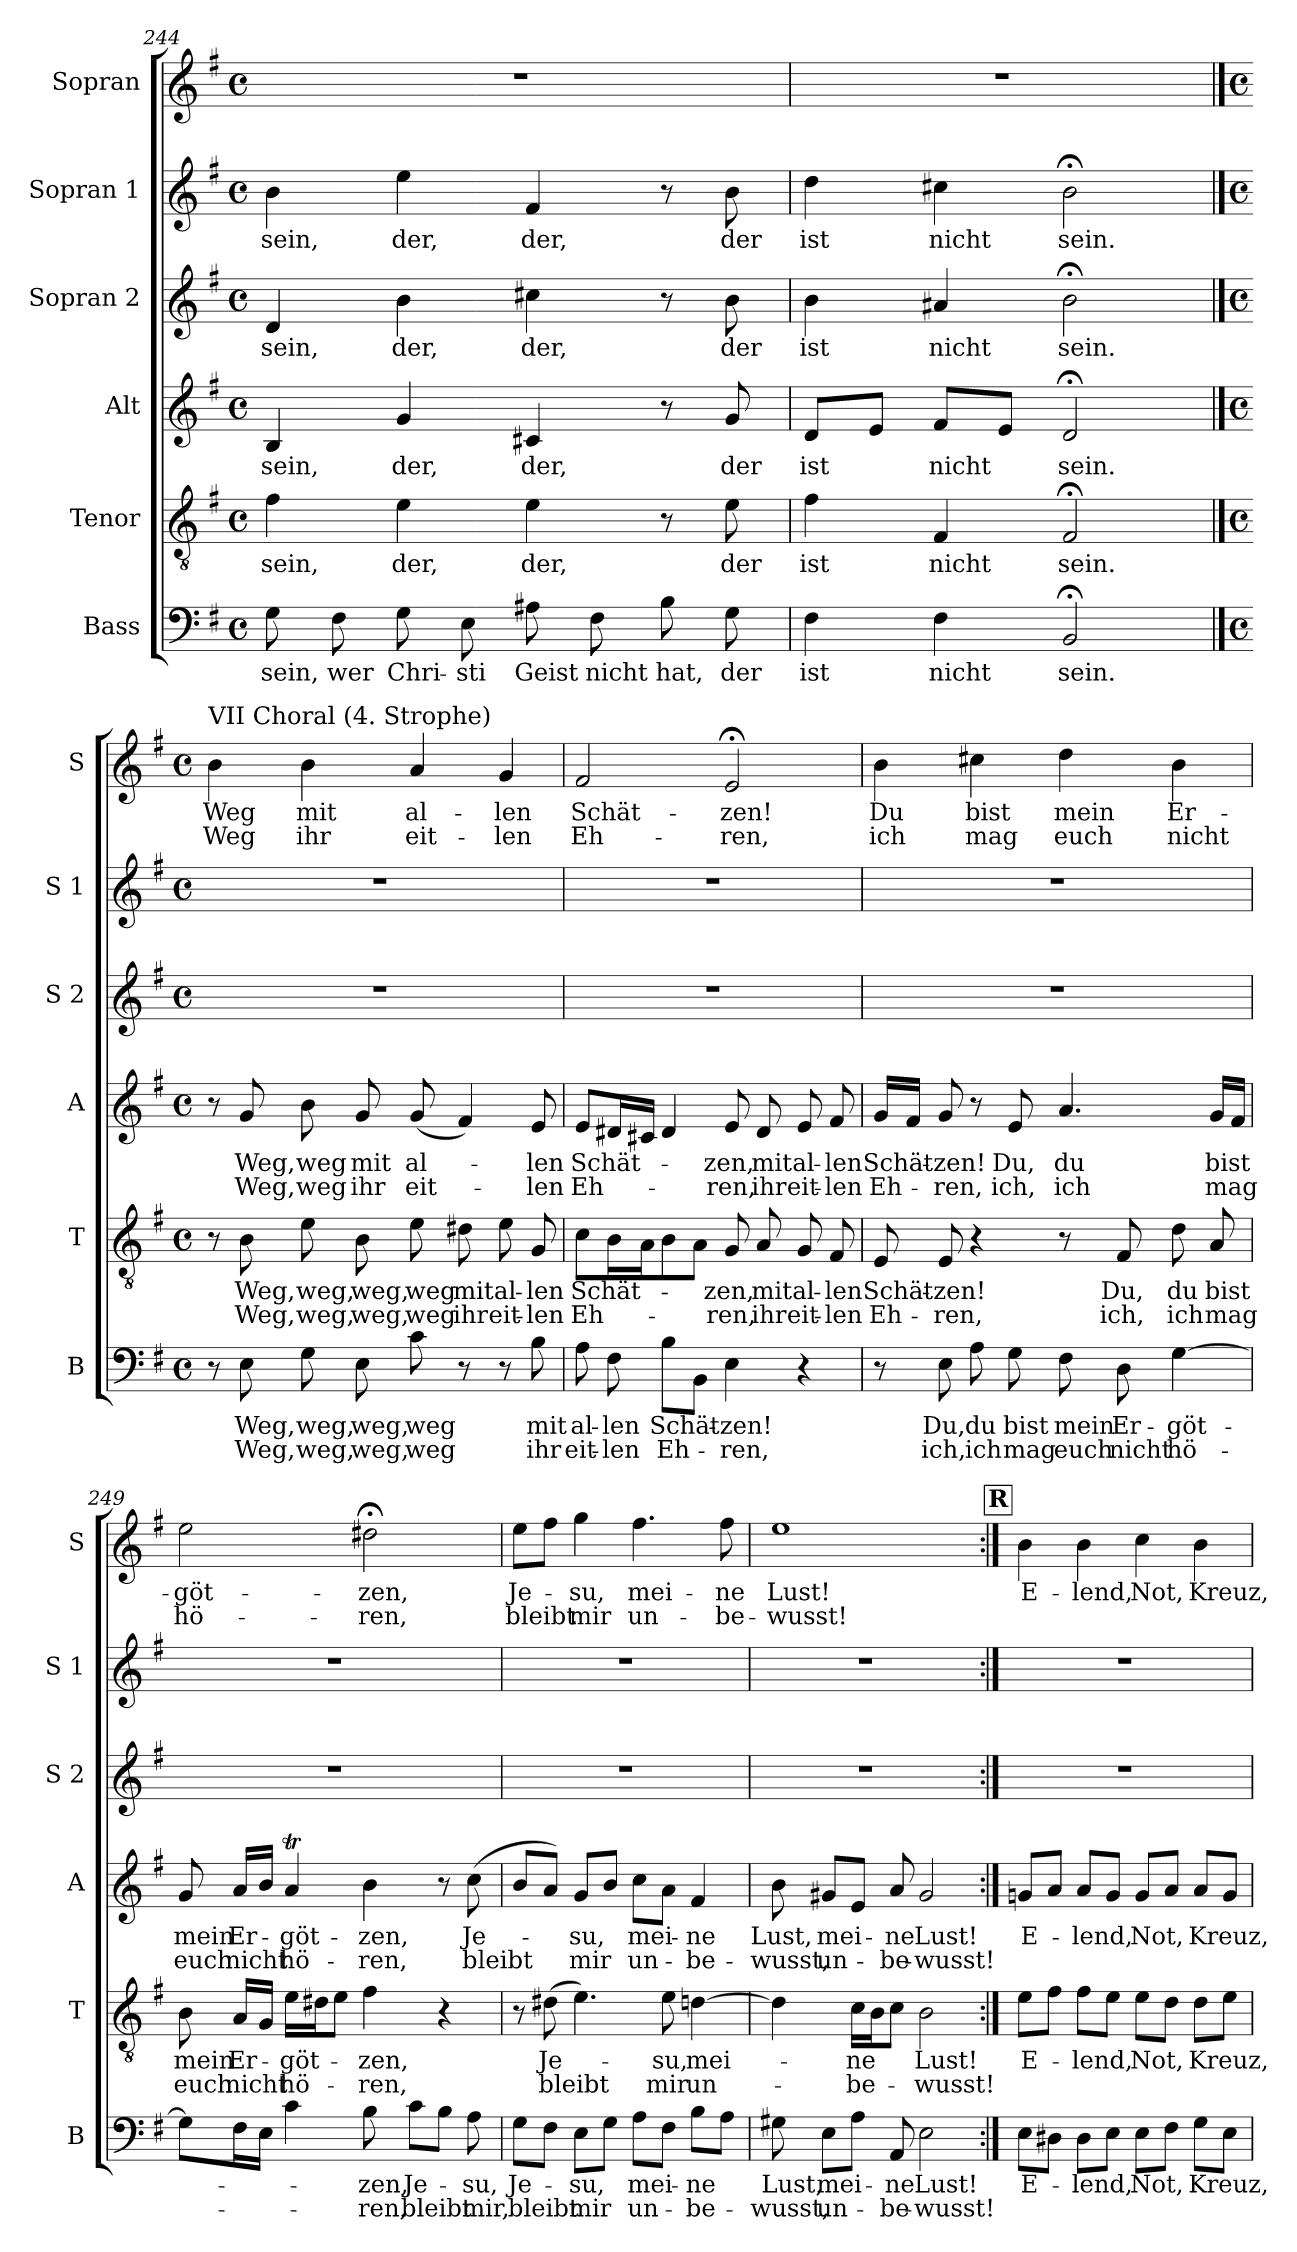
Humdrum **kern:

**kern	**text	**text	**kern	**text	**text	**kern	**text	**text	**kern	**text	**kern	**text	**kern	**text	**text
*part6	*part6	*part6	*part5	*part5	*part5	*part4	*part4	*part4	*part3	*part3	*part2	*part2	*part1	*part1	*part1
*staff6	*staff6	*staff6	*staff5	*staff5	*staff5	*staff4	*staff4	*staff4	*staff3	*staff3	*staff2	*staff2	*staff1	*staff1	*staff1
*I"Bass	*	*	*I"Tenor	*	*	*I"Alt	*	*	*I"Sopran 2	*	*I"Sopran 1	*	*I"Sopran	*	*
*I'B	*	*	*I'T	*	*	*I'A	*	*	*I'S 2	*	*I'S 1	*	*I'S	*	*
*clefF4	*	*	*clefGv2	*	*	*clefG2	*	*	*clefG2	*	*clefG2	*	*clefG2	*	*
*k[f#]	*	*	*k[f#]	*	*	*k[f#]	*	*	*k[f#]	*	*k[f#]	*	*k[f#]	*	*
*e:	*	*	*e:	*	*	*e:	*	*	*e:	*	*e:	*	*e:	*	*
*M4/4	*	*	*M4/4	*	*	*M4/4	*	*	*M4/4	*	*M4/4	*	*M4/4	*	*
*met(c)	*	*	*met(c)	*	*	*met(c)	*	*	*met(c)	*	*met(c)	*	*met(c)	*	*
=244	=244	=244	=244	=244	=244	=244	=244	=244	=244	=244	=244	=244	=244	=244	=244
8G\	sein,	.	4f#\	sein,	.	4B/	sein,	.	4d/	sein,	4b\	sein,	1r	.	.
8F#\	wer	.	.	.	.	.	.	.	.	.	.	.	.	.	.
8G\	Chri-	.	4e\	der,	.	4g/	der,	.	4b\	der,	4ee\	der,	.	.	.
8E\	-sti	.	.	.	.	.	.	.	.	.	.	.	.	.	.
8A#X\	Geist	.	4e\	der,	.	4c#X/	der,	.	4cc#X\	der,	4f#/	der,	.	.	.
8F#\	nicht	.	.	.	.	.	.	.	.	.	.	.	.	.	.
8B\	hat,	.	8r	.	.	8r	.	.	8r	.	8r	.	.	.	.
8G\	der	.	8e\	der	.	8g/	der	.	8b\	der	8b\	der	.	.	.
=245	=245	=245	=245	=245	=245	=245	=245	=245	=245	=245	=245	=245	=245	=245	=245
4F#\	ist	.	4f#\	ist	.	8d/L	ist	.	4b\	ist	4dd\	ist	1r	.	.
.	.	.	.	.	.	8e/J	.	.	.	.	.	.	.	.	.
4F#\	nicht	.	4F#/	nicht	.	8f#/L	nicht	.	4a#X/	nicht	4cc#X\	nicht	.	.	.
.	.	.	.	.	.	8e/J	.	.	.	.	.	.	.	.	.
2BB;</	sein.	.	2F#;</	sein.	.	2d;</	sein.	.	2b;<\	sein.	2b;<\	sein.	.	.	.
!!LO:LB:g=z
==246	==246	==246	==246	==246	==246	==246	==246	==246	==246	==246	==246	==246	==246	==246	==246
*M4/4	*	*	*M4/4	*	*	*M4/4	*	*	*M4/4	*	*M4/4	*	*M4/4	*	*
*met(c)	*	*	*met(c)	*	*	*met(c)	*	*	*met(c)	*	*met(c)	*	*met(c)	*	*
!	!	!	!	!	!	!	!	!	!	!	!	!	!LO:TX:a:t=VII Choral (4. Strophe)	!	!
8r	.	.	8r	.	.	8r	.	.	1r	.	1r	.	4b\	Weg	Weg
8E\	Weg,	Weg,	8B\	Weg,	Weg,	8g/	Weg,	Weg,	.	.	.	.	.	.	.
8G\	weg,	weg,	8e\	weg,	weg,	8b\	weg	weg	.	.	.	.	4b\	mit	ihr
8E\	weg,	weg,	8B\	weg,	weg,	8g/	mit	ihr	.	.	.	.	.	.	.
8c\	weg	weg	8e\	weg	weg	(8g/	al-	eit-	.	.	.	.	4a/	al-	eit-
8r	.	.	8d#X\	mit	ihr	4f#/)	.	.	.	.	.	.	.	.	.
8r	.	.	8e\	al-	eit-	.	.	.	.	.	.	.	4g/	-len	-len
8B\	mit	ihr	8G/	-len	-len	8e/	-len	-len	.	.	.	.	.	.	.
=247	=247	=247	=247	=247	=247	=247	=247	=247	=247	=247	=247	=247	=247	=247	=247
8A\	al-	eit-	8c\L	Schät-	Eh-	8e/L	Schät-	Eh-	1r	.	1r	.	2f#/	Schät-	Eh-
8F#\	-len	-len	16B\L	.	.	16d#X/L	.	.	.	.	.	.	.	.	.
.	.	.	16A\J	.	.	16c#X/JJ	.	.	.	.	.	.	.	.	.
8B\L	Schät-	Eh-	8B\	.	.	4d#/	.	.	.	.	.	.	.	.	.
8BB\J	.	.	8A\J	.	.	.	.	.	.	.	.	.	.	.	.
4E\	-zen!	-ren,	8G/	-zen,	-ren,	8e/	-zen,	-ren,	.	.	.	.	2e;</	-zen!	-ren,
.	.	.	8A/	mit	ihr	8d#/	mit	ihr	.	.	.	.	.	.	.
4r	.	.	8G/	al-	eit-	8e/	al-	eit-	.	.	.	.	.	.	.
.	.	.	8F#/	-len	-len	8f#/	-len	-len	.	.	.	.	.	.	.
!!LO:LB:g=z
=248	=248	=248	=248	=248	=248	=248	=248	=248	=248	=248	=248	=248	=248	=248	=248
8r	.	.	8E/	Schät-	Eh-	16g/LL	Schät-	Eh-	1r	.	1r	.	4b\	Du	ich
.	.	.	.	.	.	16f#/JJ	.	.	.	.	.	.	.	.	.
8E\	Du,	ich,	8E/	-zen!	-ren,	8g/	-zen!	-ren,	.	.	.	.	.	.	.
8A\	du	ich	4r	.	.	8r	.	.	.	.	.	.	4cc#X\	bist	mag
8G\	bist	mag	.	.	.	8e/	Du,	ich,	.	.	.	.	.	.	.
8F#\	mein	euch	8r	.	.	4.a/	du	ich	.	.	.	.	4dd\	mein	euch
8D\	Er-	nicht	8F#/	Du,	ich,	.	.	.	.	.	.	.	.	.	.
[4G\	-göt-	hö-	8d\	du	ich	.	.	.	.	.	.	.	4b\	Er-	nicht
.	.	.	8A/	bist	mag	16g/LL	bist	mag	.	.	.	.	.	.	.
.	.	.	.	.	.	16f#/JJ	.	.	.	.	.	.	.	.	.
=249	=249	=249	=249	=249	=249	=249	=249	=249	=249	=249	=249	=249	=249	=249	=249
8G\L]	.	.	8B\	mein	euch	8g/	mein	euch	1r	.	1r	.	2ee\	-göt-	hö-
16F#\L	.	.	16A/LL	Er-	nicht	16a/LL	Er-	nicht	.	.	.	.	.	.	.
16E\JJ	.	.	16G/JJ	.	.	16b/JJ	.	.	.	.	.	.	.	.	.
4c\	.	.	16e\LL	-göt-	hö-	4aT/	-göt-	hö-	.	.	.	.	.	.	.
.	.	.	16d#X\J	.	.	.	.	.	.	.	.	.	.	.	.
.	.	.	8e\J	.	.	.	.	.	.	.	.	.	.	.	.
8B\	-zen,	-ren,	4f#\	-zen,	-ren,	4b\	-zen,	-ren,	.	.	.	.	2dd#X;<\	-zen,	-ren,
8c\L	Je-	bleibt	.	.	.	.	.	.	.	.	.	.	.	.	.
8B\J	.	.	4r	.	.	8r	.	.	.	.	.	.	.	.	.
8A\	-su,	mir,	.	.	.	(8cc\	Je-	bleibt	.	.	.	.	.	.	.
!!LO:PB:g=z
=250	=250	=250	=250	=250	=250	=250	=250	=250	=250	=250	=250	=250	=250	=250	=250
8G\L	Je-	bleibt	8r	.	.	8b/L	.	.	1r	.	1r	.	8ee\L	Je-	bleibt
8F#\J	.	.	(8d#X\	Je-	bleibt	8a/J)	.	.	.	.	.	.	8ff#\J	.	.
8E\L	-su,	mir	4.e\)	.	.	8g/L	-su,	mir	.	.	.	.	4gg\	-su,	mir
8G\J	.	.	.	.	.	8b/J	.	.	.	.	.	.	.	.	.
8A\L	mei-	un-	.	.	.	8cc\L	mei-	un-	.	.	.	.	4.ff#\	mei-	un-
8F#\J	.	.	8e\	-su,	mir	8a\J	.	.	.	.	.	.	.	.	.
8B\L	-ne	-be-	[4dn\	mei-	un-	4f#/	-ne	-be-	.	.	.	.	.	.	.
8A\J	.	.	.	.	.	.	.	.	.	.	.	.	8ff#\	-ne	-be-
=251	=251	=251	=251	=251	=251	=251	=251	=251	=251	=251	=251	=251	=251	=251	=251
8G#X\	Lust,	-wusst,	4d\]	.	.	8b\	Lust,	-wusst,	1r	.	1r	.	1ee	Lust!	-wusst!
8E\L	mei-	un-	.	.	.	8g#X/L	mei-	un-	.	.	.	.	.	.	.
8A\J	.	.	16c\LL	-ne	-be-	8e/J	.	.	.	.	.	.	.	.	.
.	.	.	16B\J	.	.	.	.	.	.	.	.	.	.	.	.
8AA/	-ne	-be-	8c\J	.	.	8a/	-ne	-be-	.	.	.	.	.	.	.
2E\	Lust!	-wusst!	2B\	Lust!	-wusst!	2g#/	Lust!	-wusst!	.	.	.	.	.	.	.
!!LO:REH:place=s1:a:B:fs=14:t=R
=252:|!	=252:|!	=252:|!	=252:|!	=252:|!	=252:|!	=252:|!	=252:|!	=252:|!	=252:|!	=252:|!	=252:|!	=252:|!	=252:|!	=252:|!	=252:|!
8E\L	E-	.	8e\L	E-	.	8gn/L	E-	.	1r	.	1r	.	4b\	E-	.
8D#X\J	.	.	8f#\J	.	.	8a/J	.	.	.	.	.	.	.	.	.
8D#\L	-lend,	.	8f#\L	-lend,	.	8a/L	-lend,	.	.	.	.	.	4b\	-lend,	.
8E\J	.	.	8e\J	.	.	8g/J	.	.	.	.	.	.	.	.	.
8E\L	Not,	.	8e\L	Not,	.	8g/L	Not,	.	.	.	.	.	4cc\	Not,	.
8F#\J	.	.	8d\J	.	.	8a/J	.	.	.	.	.	.	.	.	.
8G\L	Kreuz,	.	8d\L	Kreuz,	.	8a/L	Kreuz,	.	.	.	.	.	4b\	Kreuz,	.
8E\J	.	.	8e\J	.	.	8g/J	.	.	.	.	.	.	.	.	.
=	=	=	=	=	=	=	=	=	=	=	=	=	=	=	=
*-	*-	*-	*-	*-	*-	*-	*-	*-	*-	*-	*-	*-	*-	*-	*-
